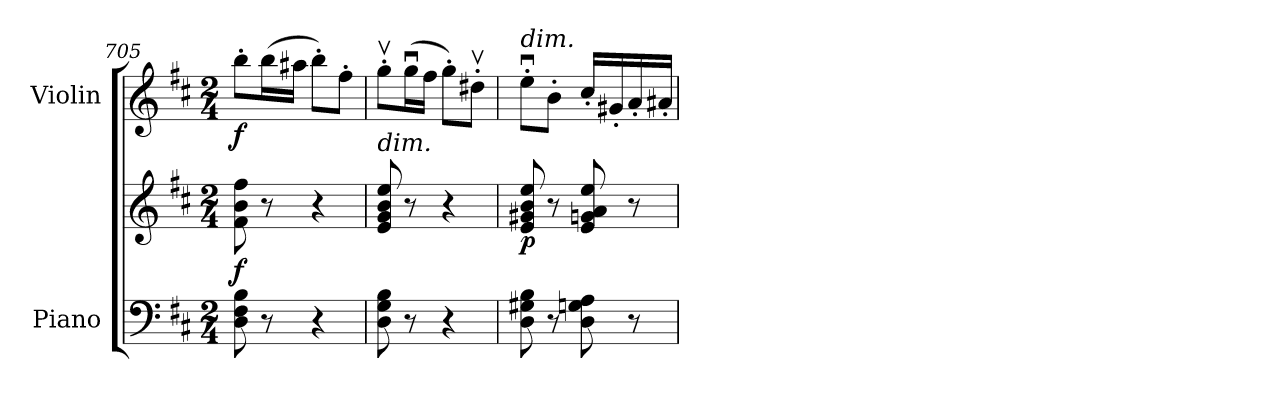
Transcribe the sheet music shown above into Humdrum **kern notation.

**kern	**kern	**dynam	**kern	**dynam
*part2	*part2	*part2	*part1	*part1
*staff3	*staff2	*staff2/3	*staff1	*staff1
*I"Piano	*	*	*I"Violin	*
*I'Pno.	*	*	*I'Vln.	*
*clefF4	*clefG2	*	*clefG2	*
*k[f#c#]	*k[f#c#]	*	*k[f#c#]	*
*M2/4	*M2/4	*	*M2/4	*
=705	=705	=705	=705	=705
!	!	!LO:DY:a=2	!	!LO:DY:b
8D\ 8F#\ 8B\	8f#\ 8b\ 8ff#\	f	8bb'\L	f
8r	8r	.	(16bb\L	.
.	.	.	16aa#X\JJ	.
4r	4r	.	8bb'\L)	.
.	.	.	8ff#'\J	.
=706	=706	=706	=706	=706
!	!LO:TX:a:i:t=dim.	!	!	!
8D\ 8G\ 8B\	8e/ 8g/ 8b/ 8ee/	.	8ggv'\L	.
8r	8r	.	(16ggu\L	.
.	.	.	16ff#\JJ	.
4r	4r	.	8gg'\L)	.
.	.	.	8dd#Xv'\J	.
=707	=707	=707	=707	=707
!	!	!	!LO:TX:a:i:t=dim.	!
!	!	!LO:DY:b	!	!
8D\ 8G#X\ 8B\	8e/ 8g#X/ 8b/ 8ee/	p	8eeu'\L	.
8r	8r	.	8b'\J	.
8D\ 8Gn\ 8A\	8e/ 8gn/ 8a/ 8ee/	.	16cc#'/LL	.
.	.	.	16g#X'/	.
8r	8r	.	16a'/	.
.	.	.	16a#X'/JJ	.
=	=	=	=	=
*-	*-	*-	*-	*-
